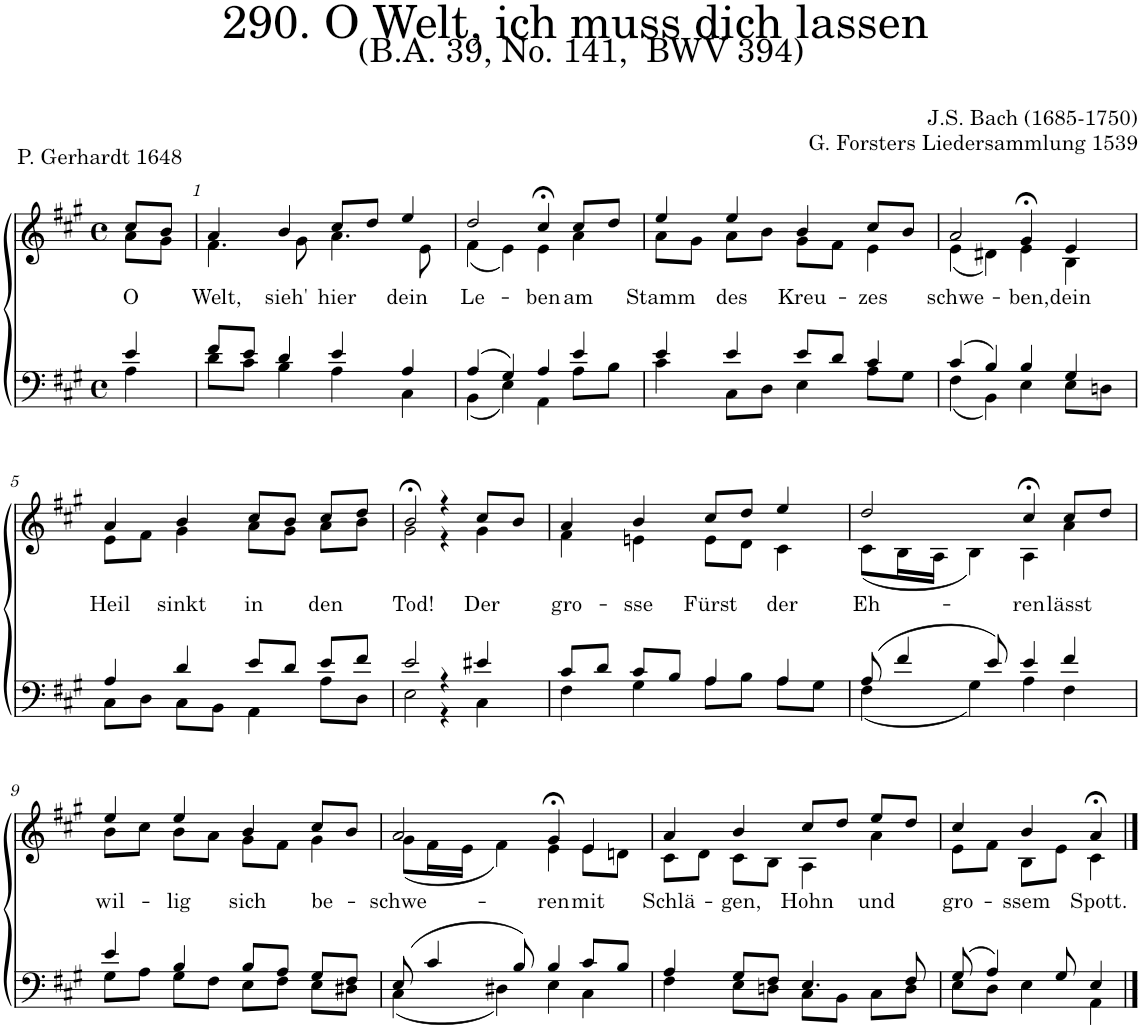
**kern	**kern	**text
*part2	*part1	*part1
*staff2	*staff1	*staff1
*I"Tenor/Bass	*I"Soprano/Alto	*
*clefF4	*clefG2	*
*k[f#c#g#]	*k[f#c#g#]	*
*M4/4	*M4/4	*
*met(c)	*met(c)	*
=	=	=
*^	*	*
!	!	!	!LO:LY:b
*	*	*^	*
4e/	4A\	8cc#/L	8a\L	O
.	.	8b/J	8g#\J	.
=1	=1	=1	=1	=1
!	!	!	!	!LO:LY:b
8f#/L	8d\L	4a;</	4.f#\	Welt,
8e/J	8c#\J	.	.	.
!	!	!	!	!LO:LY:b
4d/	4B\	4b/	.	sieh'
.	.	.	8g#\	.
!	!	!	!	!LO:LY:b
4e/	4A\	8cc#/L	4.a\	hier
.	.	8dd/J	.	.
!	!	!	!	!LO:LY:b
4A/	4C#\	4ee/	.	dein
.	.	.	8e\	.
=2	=2	=2	=2	=2
!	!	!	!	!LO:LY:b
(4A/	(4BB\	2dd;</	(4f#\	Le-
4G#/)	4E\)	.	4e\)	.
!	!	!	!	!LO:LY:b
4A/	4AA\	4cc#;<,/	4e\	-ben
!	!	!	!	!LO:LY:b
4e/	8A\L	8cc#/L	4a\	am
.	8B\J	8dd/J	.	.
=3	=3	=3	=3	=3
!	!	!	!	!LO:LY:b
4e/	4c#\	4ee;</	8a\L	Stamm
.	.	.	8g#\J	.
!	!	!	!	!LO:LY:b
4e/	8C#\L	4ee/	8a\L	des
.	8D\J	.	8b\J	.
!	!	!	!	!LO:LY:b
8e/L	4E\	4b/	8g#\L	Kreu-
8d/J	.	.	8f#\J	.
!	!	!	!	!LO:LY:b
4c#/	8A\L	8cc#/L	4e\	-zes
.	8G#\J	8b/J	.	.
=4	=4	=4	=4	=4
!	!	!	!	!LO:LY:b
(4c#/	(4F#\	2a;</	(4e\	schwe-
4B/)	4BB\)	.	4d#X\)	.
!	!	!	!	!LO:LY:b
4B/	4E\	4g#;<,/	4e\	-ben,
!	!	!	!	!LO:LY:b
4G#/	8E\L	4e/	4B\	dein
.	8Dn\J	.	.	.
!!LO:LB:g=z	!!
=5	=5	=5	=5	=5
!	!	!	!	!LO:LY:b
4A/	8C#\L	4a/	8e\L	Heil
.	8D\J	.	8f#\J	.
!	!	!	!	!LO:LY:b
4d/	8C#\L	4b/	4g#\	sinkt
.	8BB\J	.	.	.
!	!	!	!	!LO:LY:b
8e/L	4AA\	8cc#/L	8a\L	in
8d/J	.	8b/J	8g#\J	.
!	!	!	!	!LO:LY:b
8e/L	8A\L	8cc#/L	8a\L	den
8f#/J	8D\J	8dd/J	8b\J	.
=6	=6	=6	=6	=6
!	!	!	!	!LO:LY:b
2e/	2E\	2b;</	2g#\	Tod!
4r	4r	4r	4r	.
!	!	!	!	!LO:LY:b
4e#X/	4C#\	8cc#/L	4g#\	Der
.	.	8b/J	.	.
=7	=7	=7	=7	=7
!	!	!	!	!LO:LY:b
8c#/L	4F#\	4a;</	4f#\	gro-
8d/J	.	.	.	.
!	!	!	!	!LO:LY:b
8c#/L	4G#\	4b/	4en\	sse
8B/J	.	.	.	.
!	!	!	!	!LO:LY:b
4A/	8A\L	8cc#/L	8e\L	Fürst
.	8B\J	8dd/J	8d\J	.
!	!	!	!	!LO:LY:b
4A/	8A\L	4ee/	4c#\	der
.	8G#\J	.	.	.
=8	=8	=8	=8	=8
!	!	!	!	!LO:LY:b
(8A/	(4F#\	2dd/	(8c#\L	Eh-
4f#/	.	.	16B\L	.
.	.	.	16A\JJ	.
.	4G#\)	.	4B\)	.
8e/)	.	.	.	.
!	!	!	!	!LO:LY:b
4e/	4A\	4cc#;<,/	4A\	-ren
!	!	!	!	!LO:LY:b
4f#/	4F#\	8cc#/L	4a\	lässt
.	.	8dd/J	.	.
!!LO:LB:g=z	!!
=9	=9	=9	=9	=9
!	!	!	!	!LO:LY:b
4e/	8G#\L	4ee/	8b\L	wil-
.	8A\J	.	8cc#\J	.
!	!	!	!	!LO:LY:b
4B/	8G#\L	4ee/	8b\L	-lig
.	8F#\J	.	8a\J	.
!	!	!	!	!LO:LY:b
8B/L	8E\L	4b/	8g#\L	sich
8A/J	8F#\J	.	8f#\J	.
!	!	!	!	!LO:LY:b
8G#/L	8E\L	8cc#/L	4g#\	be-
8F#/J	8D#X\J	8b/J	.	.
=10	=10	=10	=10	=10
!	!	!	!	!LO:LY:b
(8E/	(4C#\	2a/	(8g#\L	-schwe-
4c#/	.	.	16f#\L	.
.	.	.	16e\JJ	.
.	4D#X\)	.	4f#\)	.
8B/)	.	.	.	.
!	!	!	!	!LO:LY:b
4B/	4E\	4g#;<,/	4e\	-ren
!	!	!	!	!LO:LY:b
8c#/L	4C#\	4e/	8e\L	mit
8B/J	.	.	8dn;\J	.
=11	=11	=11	=11	=11
!	!	!	!	!LO:LY:b
4A/	4F#\	4a;</	8c#\L	Schlä-
.	.	.	8d\J	.
!	!	!	!	!LO:LY:b
8G#/L	8E\L	4b/	8c#\L	-gen,
8F#/J	8Dn\J	.	8B\J	.
!	!	!	!	!LO:LY:b
4.E/	8C#\L	8cc#/L	4A\	Hohn
.	8BB\J	8dd/J	.	.
!	!	!	!	!LO:LY:b
.	8C#\L	8ee/L	4a\	und
8F#/	8D\J	8dd/J	.	.
=12	=12	=12	=12	=12
!	!	!	!	!LO:LY:b
(8G#/	8E\L	4cc#;</	8e\L	gro-
4A/)	8D\J	.	8f#\J	.
!	!	!	!	!LO:LY:b
.	4E\	4b/	8B\L	-ssem
8G#/	.	.	8e\J	.
!	!	!	!	!LO:LY:b
4E/	4AA\	4a;</	4c#\	Spott.
*v	*v	*	*	*
*	*v	*v	*
==	==	==
*-	*-	*-
